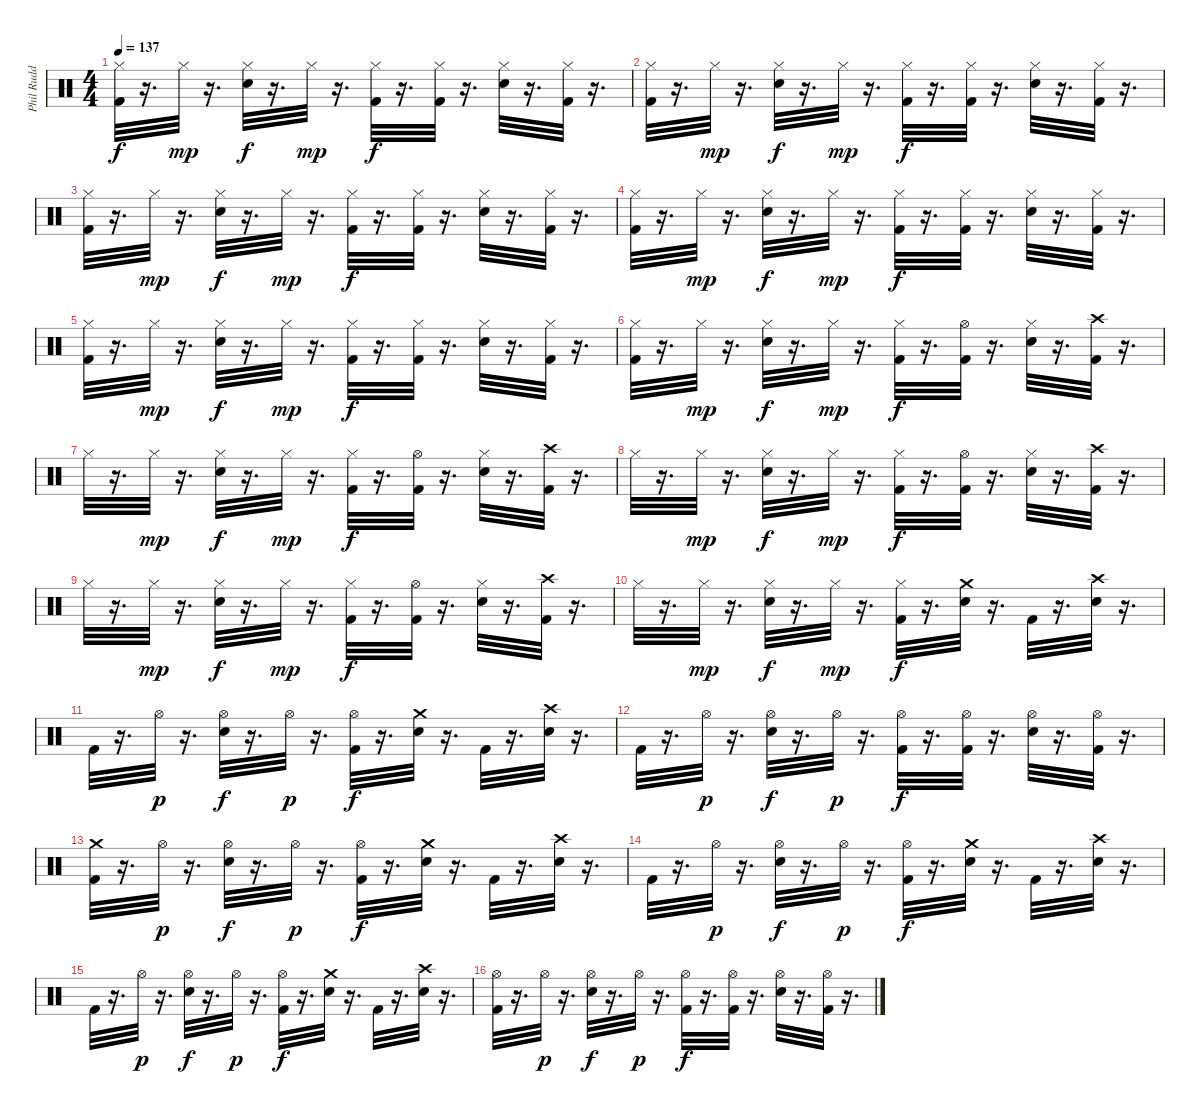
\track ("Phil Rudd" "Phil Rudd") {instrument percussion}
\staff {score}
\articulation defaults
\ts (4 4)
\tempo 137
\clef neutral
\ks c
("Hi-Hat (closed)" "Kick (hit) 2").32{dy f} r.16{d} "Hi-Hat (closed)".32{dy mp} r.16{d} ("Hi-Hat (closed)" "Electric Snare (hit)").32{dy f} r.16{d} "Hi-Hat (closed)".32{dy mp} r.16{d} ("Hi-Hat (closed)" "Kick (hit) 2").32{dy f} r.16{d} ("Hi-Hat (closed)" "Kick (hit) 2").32 r.16{d} ("Hi-Hat (closed)" "Electric Snare (hit)").32 r.16{d} ("Hi-Hat (closed)" "Kick (hit) 2").32 r.16{d} |
("Hi-Hat (closed)" "Kick (hit) 2").32 r.16{d} "Hi-Hat (closed)".32{dy mp} r.16{d} ("Hi-Hat (closed)" "Electric Snare (hit)").32{dy f} r.16{d} "Hi-Hat (closed)".32{dy mp} r.16{d} ("Hi-Hat (closed)" "Kick (hit) 2").32{dy f} r.16{d} ("Hi-Hat (closed)" "Kick (hit) 2").32 r.16{d} ("Hi-Hat (closed)" "Electric Snare (hit)").32 r.16{d} ("Hi-Hat (closed)" "Kick (hit) 2").32 r.16{d} |
("Hi-Hat (closed)" "Kick (hit) 2").32 r.16{d} "Hi-Hat (closed)".32{dy mp} r.16{d} ("Hi-Hat (closed)" "Electric Snare (hit)").32{dy f} r.16{d} "Hi-Hat (closed)".32{dy mp} r.16{d} ("Hi-Hat (closed)" "Kick (hit) 2").32{dy f} r.16{d} ("Hi-Hat (closed)" "Kick (hit) 2").32 r.16{d} ("Hi-Hat (closed)" "Electric Snare (hit)").32 r.16{d} ("Hi-Hat (closed)" "Kick (hit) 2").32 r.16{d} |
("Hi-Hat (closed)" "Kick (hit) 2").32 r.16{d} "Hi-Hat (closed)".32{dy mp} r.16{d} ("Hi-Hat (closed)" "Electric Snare (hit)").32{dy f} r.16{d} "Hi-Hat (closed)".32{dy mp} r.16{d} ("Hi-Hat (closed)" "Kick (hit) 2").32{dy f} r.16{d} ("Hi-Hat (closed)" "Kick (hit) 2").32 r.16{d} ("Hi-Hat (closed)" "Electric Snare (hit)").32 r.16{d} ("Hi-Hat (closed)" "Kick (hit) 2").32 r.16{d} |
("Hi-Hat (closed)" "Kick (hit) 2").32 r.16{d} "Hi-Hat (closed)".32{dy mp} r.16{d} ("Hi-Hat (closed)" "Electric Snare (hit)").32{dy f} r.16{d} "Hi-Hat (closed)".32{dy mp} r.16{d} ("Hi-Hat (closed)" "Kick (hit) 2").32{dy f} r.16{d} ("Hi-Hat (closed)" "Kick (hit) 2").32 r.16{d} ("Hi-Hat (closed)" "Electric Snare (hit)").32 r.16{d} ("Hi-Hat (closed)" "Kick (hit) 2").32 r.16{d} |
("Hi-Hat (closed)" "Kick (hit) 2").32 r.16{d} "Hi-Hat (closed)".32{dy mp} r.16{d} ("Hi-Hat (closed)" "Electric Snare (hit)").32{dy f} r.16{d} "Hi-Hat (closed)".32{dy mp} r.16{d} ("Hi-Hat (closed)" "Kick (hit) 2").32{dy f} r.16{d} ("Hi-Hat (open)" "Kick (hit) 2").32 r.16{d} ("Hi-Hat (closed)" "Electric Snare (hit)").32 r.16{d} ("Crash high (hit)" "Kick (hit) 2").32 r.16{d} |
"Hi-Hat (closed)".32 r.16{d} "Hi-Hat (closed)".32{dy mp} r.16{d} ("Hi-Hat (closed)" "Electric Snare (hit)").32{dy f} r.16{d} "Hi-Hat (closed)".32{dy mp} r.16{d} ("Hi-Hat (closed)" "Kick (hit) 2").32{dy f} r.16{d} ("Hi-Hat (open)" "Kick (hit) 2").32 r.16{d} ("Hi-Hat (closed)" "Electric Snare (hit)").32 r.16{d} ("Crash high (hit)" "Kick (hit) 2").32 r.16{d} |
"Hi-Hat (closed)".32 r.16{d} "Hi-Hat (closed)".32{dy mp} r.16{d} ("Hi-Hat (closed)" "Electric Snare (hit)").32{dy f} r.16{d} "Hi-Hat (closed)".32{dy mp} r.16{d} ("Hi-Hat (closed)" "Kick (hit) 2").32{dy f} r.16{d} ("Hi-Hat (open)" "Kick (hit) 2").32 r.16{d} ("Hi-Hat (closed)" "Electric Snare (hit)").32 r.16{d} ("Crash high (hit)" "Kick (hit) 2").32 r.16{d} |
"Hi-Hat (closed)".32 r.16{d} "Hi-Hat (closed)".32{dy mp} r.16{d} ("Hi-Hat (closed)" "Electric Snare (hit)").32{dy f} r.16{d} "Hi-Hat (closed)".32{dy mp} r.16{d} ("Hi-Hat (closed)" "Kick (hit) 2").32{dy f} r.16{d} ("Hi-Hat (open)" "Kick (hit) 2").32 r.16{d} ("Hi-Hat (closed)" "Electric Snare (hit)").32 r.16{d} ("Crash high (hit)" "Kick (hit) 2").32 r.16{d} |
"Hi-Hat (closed)".32 r.16{d} "Hi-Hat (closed)".32{dy mp} r.16{d} ("Hi-Hat (closed)" "Electric Snare (hit)").32{dy f} r.16{d} "Hi-Hat (closed)".32{dy mp} r.16{d} ("Hi-Hat (closed)" "Kick (hit) 2").32{dy f} r.16{d} ("Crash medium (hit)" "Electric Snare (hit)").32 r.16{d} "Kick (hit) 2".32 r.16{d} ("Crash high (hit)" "Electric Snare (hit)").32 r.16{d} |
"Kick (hit) 2".32 r.16{d} "Hi-Hat (open)".32{dy p} r.16{d} ("Hi-Hat (open)" "Electric Snare (hit)").32{dy f} r.16{d} "Hi-Hat (open)".32{dy p} r.16{d} ("Hi-Hat (open)" "Kick (hit) 2").32{dy f} r.16{d} ("Crash medium (hit)" "Electric Snare (hit)").32 r.16{d} "Kick (hit) 2".32 r.16{d} ("Crash high (hit)" "Electric Snare (hit)").32 r.16{d} |
"Kick (hit) 2".32 r.16{d} "Hi-Hat (open)".32{dy p} r.16{d} ("Hi-Hat (open)" "Electric Snare (hit)").32{dy f} r.16{d} "Hi-Hat (open)".32{dy p} r.16{d} ("Hi-Hat (open)" "Kick (hit) 2").32{dy f} r.16{d} ("Hi-Hat (open)" "Kick (hit) 2").32 r.16{d} ("Hi-Hat (open)" "Electric Snare (hit)").32 r.16{d} ("Hi-Hat (open)" "Kick (hit) 2").32 r.16{d} |
("Crash medium (hit)" "Kick (hit) 2").32 r.16{d} "Hi-Hat (open)".32{dy p} r.16{d} ("Hi-Hat (open)" "Electric Snare (hit)").32{dy f} r.16{d} "Hi-Hat (open)".32{dy p} r.16{d} ("Hi-Hat (open)" "Kick (hit) 2").32{dy f} r.16{d} ("Crash medium (hit)" "Electric Snare (hit)").32 r.16{d} "Kick (hit) 2".32 r.16{d} ("Crash high (hit)" "Electric Snare (hit)").32 r.16{d} |
"Kick (hit) 2".32 r.16{d} "Hi-Hat (open)".32{dy p} r.16{d} ("Hi-Hat (open)" "Electric Snare (hit)").32{dy f} r.16{d} "Hi-Hat (open)".32{dy p} r.16{d} ("Kick (hit) 2" "Hi-Hat (open)").32{dy f} r.16{d} ("Electric Snare (hit)" "Crash medium (hit)").32 r.16{d} "Kick (hit) 2".32 r.16{d} ("Electric Snare (hit)" "Crash high (hit)").32 r.16{d} |
"Kick (hit) 2".32 r.16{d} "Hi-Hat (open)".32{dy p} r.16{d} ("Hi-Hat (open)" "Electric Snare (hit)").32{dy f} r.16{d} "Hi-Hat (open)".32{dy p} r.16{d} ("Hi-Hat (open)" "Kick (hit) 2").32{dy f} r.16{d} ("Crash medium (hit)" "Electric Snare (hit)").32 r.16{d} "Kick (hit) 2".32 r.16{d} ("Crash high (hit)" "Electric Snare (hit)").32 r.16{d} |
("Kick (hit) 2" "Hi-Hat (open)").32 r.16{d} "Hi-Hat (open)".32{dy p} r.16{d} ("Hi-Hat (open)" "Electric Snare (hit)").32{dy f} r.16{d} "Hi-Hat (open)".32{dy p} r.16{d} ("Hi-Hat (open)" "Kick (hit) 2").32{dy f} r.16{d} ("Hi-Hat (open)" "Kick (hit) 2").32 r.16{d} ("Hi-Hat (open)" "Electric Snare (hit)").32 r.16{d} ("Hi-Hat (open)" "Kick (hit) 2").32 r.16{d}
